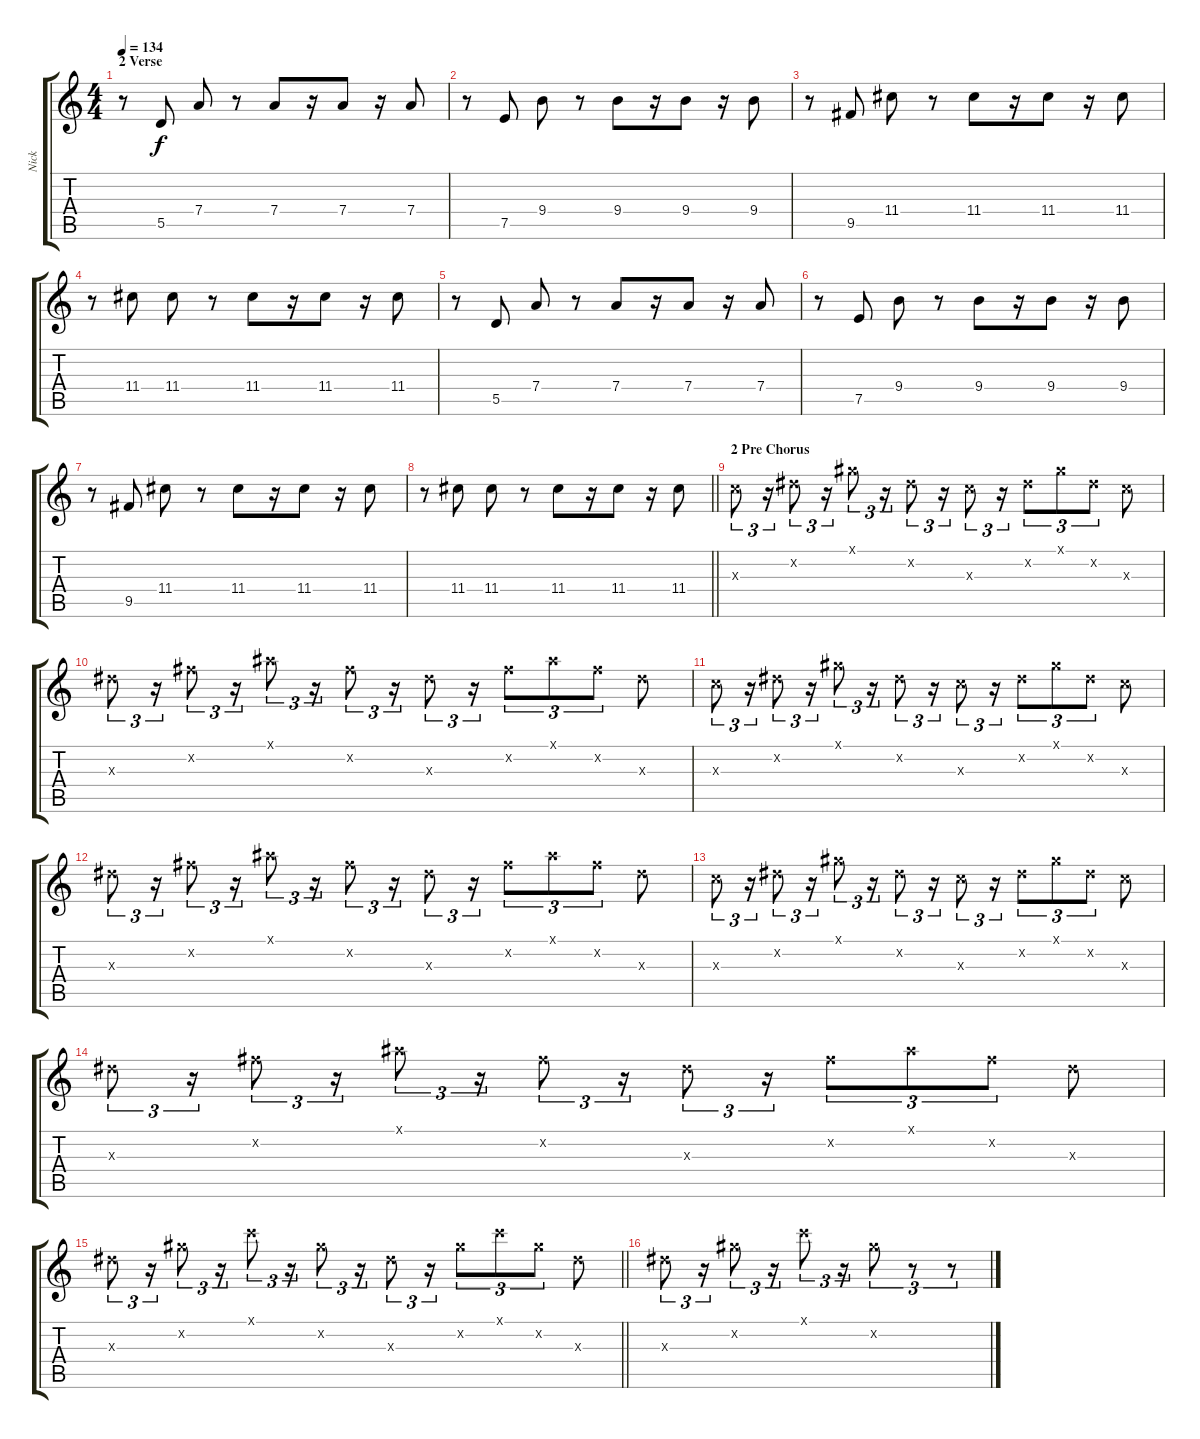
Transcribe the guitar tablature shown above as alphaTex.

\track ("Nick" "Nick") {instrument electricguitarjazz}
\staff {score tabs}
\tuning (E4 B3 G3 D3 A2 E2) {hide}
\ts (4 4)
\section ("" "2 Verse")
\tempo 134
\clef g2
\ks c
r.8{dy f} 5.5.8 7.4.8 r.8 7.4.8 r.16 7.4.8 r.16 7.4.8 |
r.8 7.5.8 9.4.8 r.8 9.4.8 r.16 9.4.8 r.16 9.4.8 |
r.8 9.5.8 11.4.8 r.8 11.4.8 r.16 11.4.8 r.16 11.4.8 |
r.8 11.4.8 11.4.8 r.8 11.4.8 r.16 11.4.8 r.16 11.4.8 |
r.8 5.5.8 7.4.8 r.8 7.4.8 r.16 7.4.8 r.16 7.4.8 |
r.8 7.5.8 9.4.8 r.8 9.4.8 r.16 9.4.8 r.16 9.4.8 |
r.8 9.5.8 11.4.8 r.8 11.4.8 r.16 11.4.8 r.16 11.4.8 |
\barLineRight lightlight
r.8 11.4.8 11.4.8 r.8 11.4.8 r.16 11.4.8 r.16 11.4.8 |
\section ("" "2 Pre Chorus")
5.3{x}.8{tu (3 2)} r.16{tu (3 2)} 4.2{x}.8{tu (3 2)} r.16{tu (3 2)} 4.1{x}.8{tu (3 2)} r.16{tu (3 2)} 4.2{x}.8{tu (3 2)} r.16{tu (3 2)} 5.3{x}.8{tu (3 2)} r.16{tu (3 2)} 4.2{x}.8{tu (3 2)} 4.1{x}.8{tu (3 2)} 4.2{x}.8{tu (3 2)} 5.3{x}.8 |
8.3{x}.8{tu (3 2)} r.16{tu (3 2)} 7.2{x}.8{tu (3 2)} r.16{tu (3 2)} 6.1{x}.8{tu (3 2)} r.16{tu (3 2)} 7.2{x}.8{tu (3 2)} r.16{tu (3 2)} 8.3{x}.8{tu (3 2)} r.16{tu (3 2)} 7.2{x}.8{tu (3 2)} 6.1{x}.8{tu (3 2)} 7.2{x}.8{tu (3 2)} 8.3{x}.8 |
5.3{x}.8{tu (3 2)} r.16{tu (3 2)} 4.2{x}.8{tu (3 2)} r.16{tu (3 2)} 4.1{x}.8{tu (3 2)} r.16{tu (3 2)} 4.2{x}.8{tu (3 2)} r.16{tu (3 2)} 5.3{x}.8{tu (3 2)} r.16{tu (3 2)} 4.2{x}.8{tu (3 2)} 4.1{x}.8{tu (3 2)} 4.2{x}.8{tu (3 2)} 5.3{x}.8 |
8.3{x}.8{tu (3 2)} r.16{tu (3 2)} 7.2{x}.8{tu (3 2)} r.16{tu (3 2)} 6.1{x}.8{tu (3 2)} r.16{tu (3 2)} 7.2{x}.8{tu (3 2)} r.16{tu (3 2)} 8.3{x}.8{tu (3 2)} r.16{tu (3 2)} 7.2{x}.8{tu (3 2)} 6.1{x}.8{tu (3 2)} 7.2{x}.8{tu (3 2)} 8.3{x}.8 |
5.3{x}.8{tu (3 2)} r.16{tu (3 2)} 4.2{x}.8{tu (3 2)} r.16{tu (3 2)} 4.1{x}.8{tu (3 2)} r.16{tu (3 2)} 4.2{x}.8{tu (3 2)} r.16{tu (3 2)} 5.3{x}.8{tu (3 2)} r.16{tu (3 2)} 4.2{x}.8{tu (3 2)} 4.1{x}.8{tu (3 2)} 4.2{x}.8{tu (3 2)} 5.3{x}.8 |
8.3{x}.8{tu (3 2)} r.16{tu (3 2)} 7.2{x}.8{tu (3 2)} r.16{tu (3 2)} 6.1{x}.8{tu (3 2)} r.16{tu (3 2)} 7.2{x}.8{tu (3 2)} r.16{tu (3 2)} 8.3{x}.8{tu (3 2)} r.16{tu (3 2)} 7.2{x}.8{tu (3 2)} 6.1{x}.8{tu (3 2)} 7.2{x}.8{tu (3 2)} 8.3{x}.8 |
\barLineRight lightlight
8.3{x}.8{tu (3 2)} r.16{tu (3 2)} 9.2{x}.8{tu (3 2)} r.16{tu (3 2)} 8.1{x}.8{tu (3 2)} r.16{tu (3 2)} 9.2{x}.8{tu (3 2)} r.16{tu (3 2)} 8.3{x}.8{tu (3 2)} r.16{tu (3 2)} 9.2{x}.8{tu (3 2)} 8.1{x}.8{tu (3 2)} 9.2{x}.8{tu (3 2)} 8.3{x}.8 |
8.3{x}.8{tu (3 2)} r.16{tu (3 2)} 9.2{x}.8{tu (3 2)} r.16{tu (3 2)} 8.1{x}.8{tu (3 2)} r.16{tu (3 2)} 9.2{x}.8{tu (3 2)} r.8{tu (3 2)} r.8{tu (3 2)}
